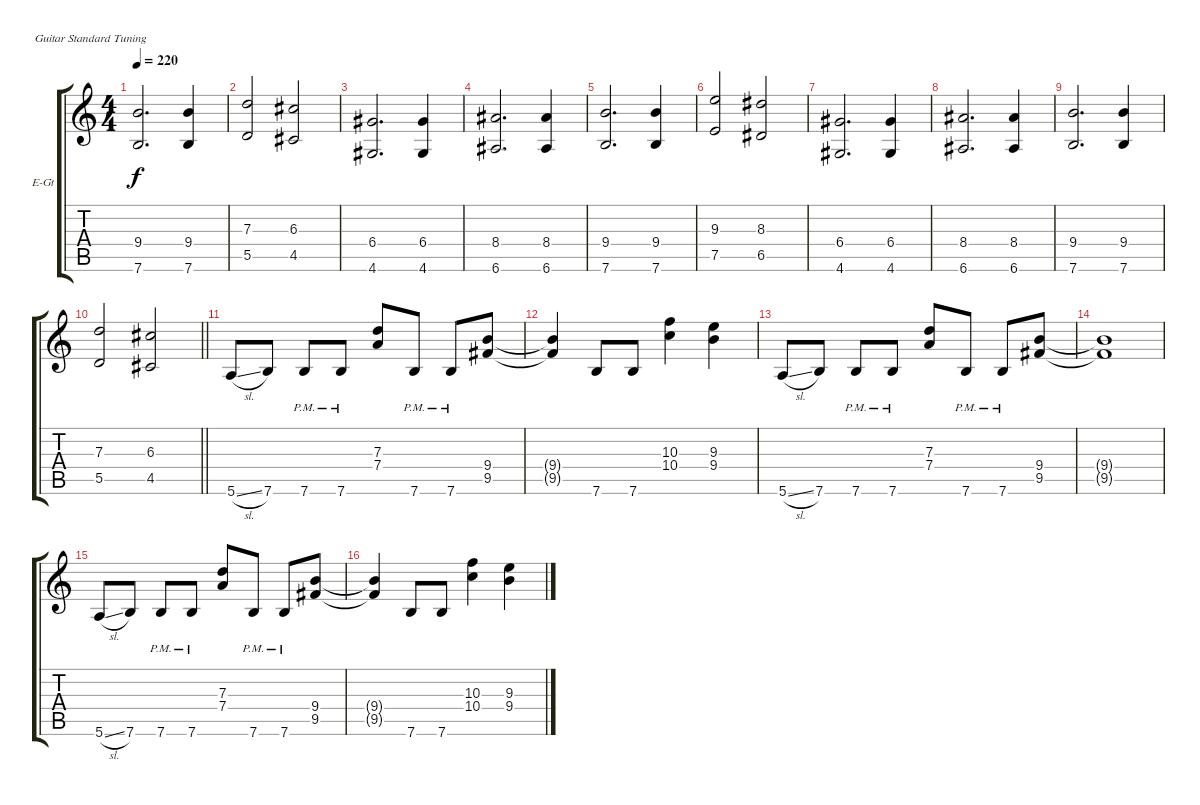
\bracketExtendMode groupsimilarinstruments
\firstSystemTrackNameOrientation horizontal
\otherSystemsTrackNameOrientation horizontal
\track ("Herman Frank" "E-Gt") {instrument distortionguitar}
\staff {score tabs}
\tuning (E4 B3 G3 D3 A2 E2)
\ts (4 4)
\tempo 220
\clef g2
\ks c
(9.4 7.6).2{d dy f} (9.4 7.6).4 |
(7.3 5.5).2 (6.3 4.5).2 |
(6.4 4.6).2{d} (6.4 4.6).4 |
(8.4 6.6).2{d} (8.4 6.6).4 |
(9.4 7.6).2{d} (9.4 7.6).4 |
(9.3 7.5).2 (8.3 6.5).2 |
(6.4 4.6).2{d} (6.4 4.6).4 |
(8.4 6.6).2{d} (8.4 6.6).4 |
(9.4 7.6).2{d} (9.4 7.6).4 |
\barLineRight lightlight
(7.3 5.5).2 (6.3 4.5).2 |
5.6{sl}.8 7.6.8 7.6{pm}.8 7.6{pm}.8 (7.3 7.4).8 7.6{pm}.8 7.6{pm}.8 (9.5 9.4).8 |
(9.5{t} 9.4{t}).4 7.6.8 7.6.8 (10.4 10.3).4 (9.4 9.3).4 |
5.6{sl}.8 7.6.8 7.6{pm}.8 7.6{pm}.8 (7.3 7.4).8 7.6{pm}.8 7.6{pm}.8 (9.5 9.4).8 |
(9.5{t} 9.4{t}).1 |
5.6{sl}.8 7.6.8 7.6{pm}.8 7.6{pm}.8 (7.3 7.4).8 7.6{pm}.8 7.6{pm}.8 (9.5 9.4).8 |
(9.5{t} 9.4{t}).4 7.6.8 7.6.8 (10.4 10.3).4 (9.4 9.3).4
